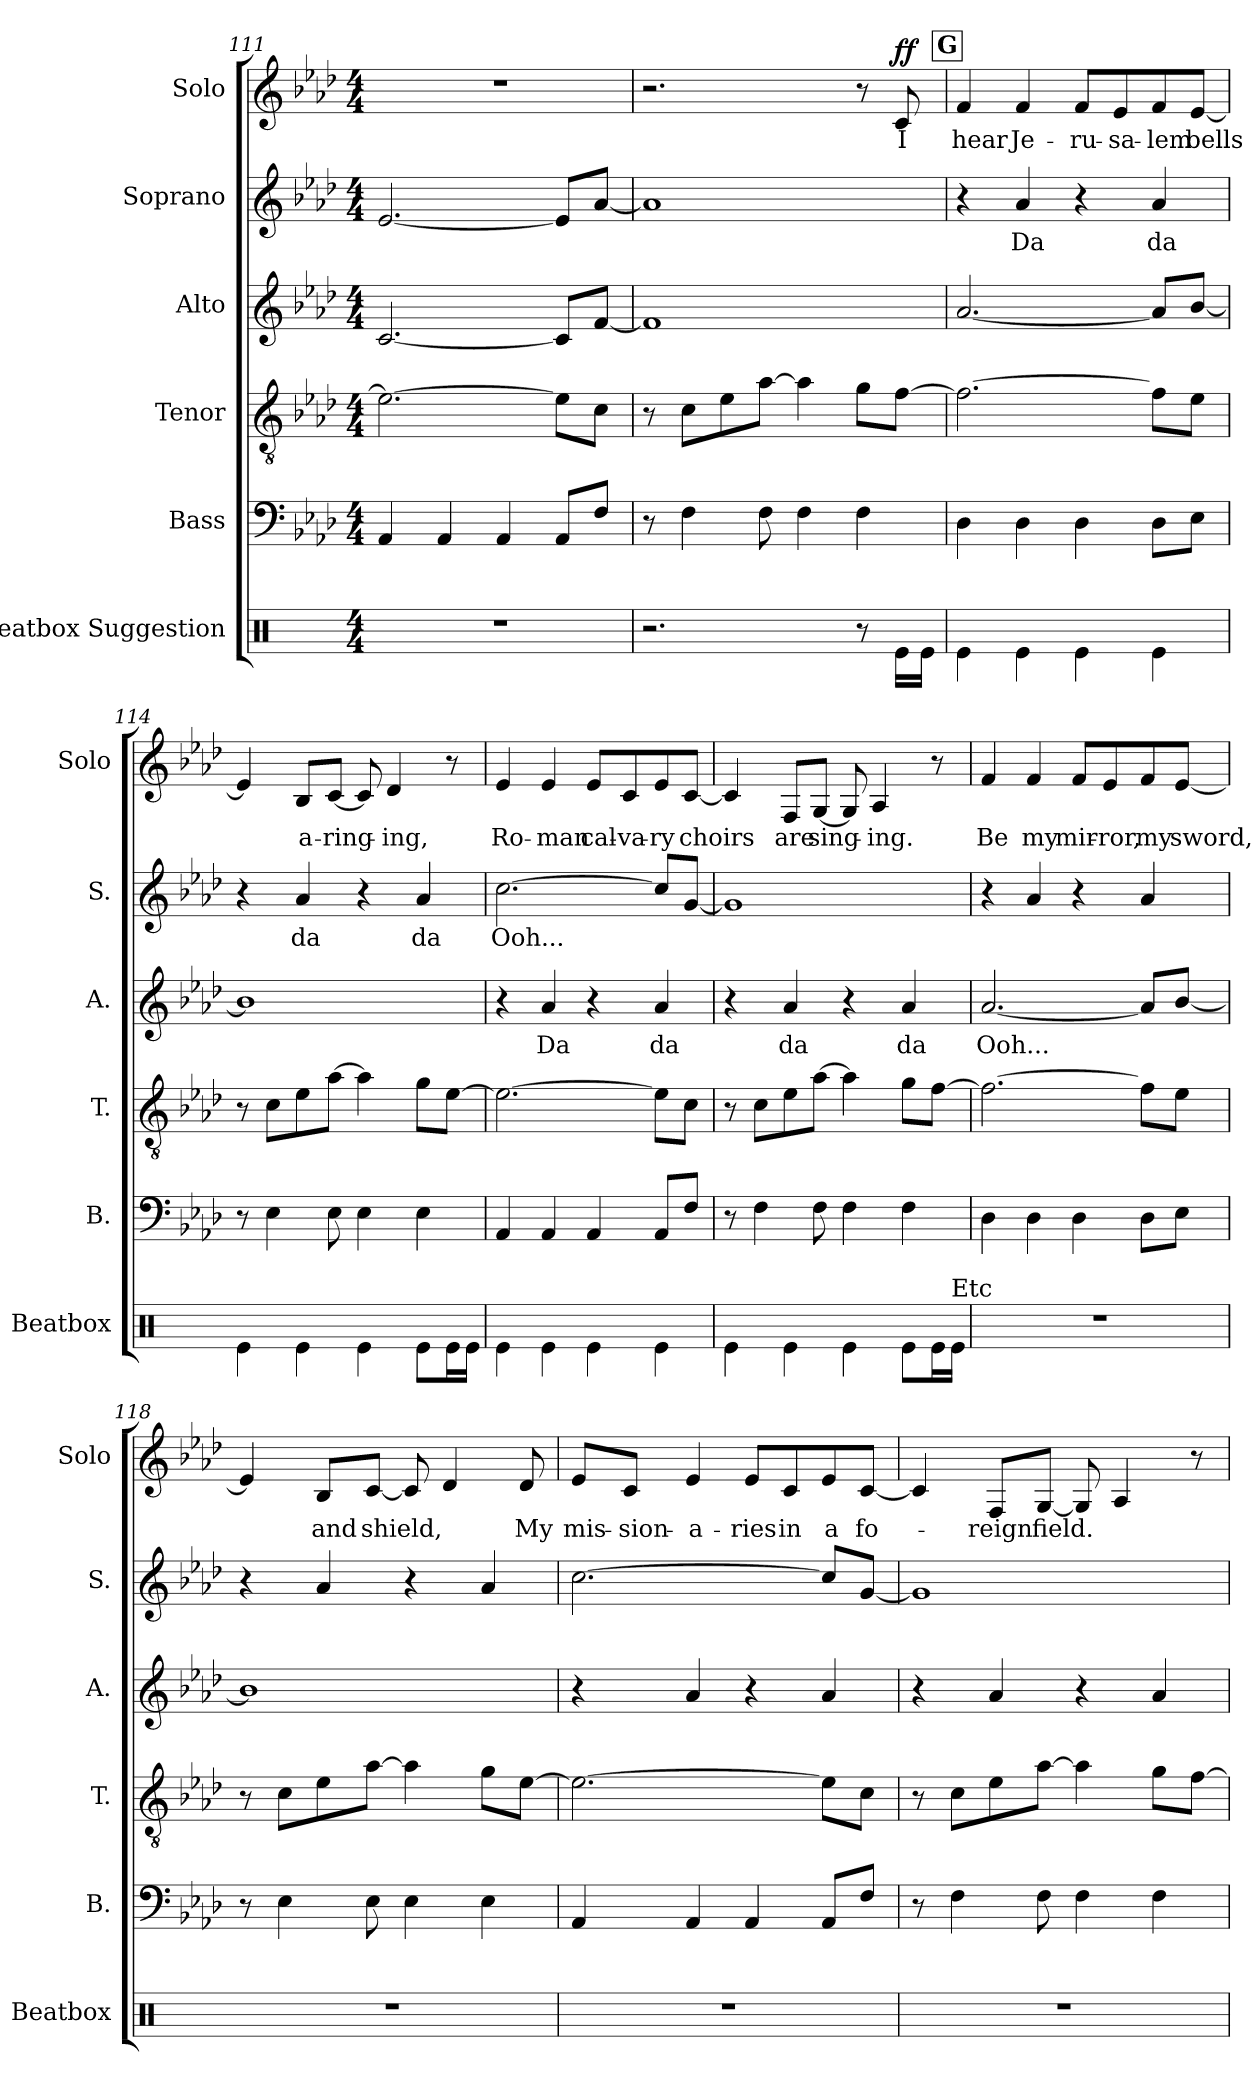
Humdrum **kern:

**kern	**kern	**kern	**kern	**text	**kern	**text	**kern	**text	**dynam
*part6	*part5	*part4	*part3	*part3	*part2	*part2	*part1	*part1	*part1
*staff6	*staff5	*staff4	*staff3	*staff3	*staff2	*staff2	*staff1	*staff1	*staff1
*I"Beatbox Suggestion	*I"Bass	*I"Tenor	*I"Alto	*	*I"Soprano	*	*I"Solo	*	*
*I'Beatbox	*I'B.	*I'T.	*I'A.	*	*I'S.	*	*I'Solo	*	*
*clefX	*clefF4	*clefGv2	*clefG2	*	*clefG2	*	*clefG2	*	*
*k[]	*k[b-e-a-d-]	*k[b-e-a-d-]	*k[b-e-a-d-]	*	*k[b-e-a-d-]	*	*k[b-e-a-d-]	*	*
*M4/4	*M4/4	*M4/4	*M4/4	*	*M4/4	*	*M4/4	*	*
=111	=111	=111	=111	=111	=111	=111	=111	=111	=111
1r	4AA-/	2.e-\_	[2.c/	.	[2.e-/	.	1r	.	.
.	4AA-/	.	.	.	.	.	.	.	.
.	4AA-/	.	.	.	.	.	.	.	.
.	8AA-/L	8e-\L]	8c/L]	.	8e-/L]	.	.	.	.
.	8F/J	8c\J	[8f/J	.	[8a-/J	.	.	.	.
=112	=112	=112	=112	=112	=112	=112	=112	=112	=112
2.r	8r	8r	1f]	.	1a-]	.	2.r	.	.
.	4F\	8c\L	.	.	.	.	.	.	.
.	.	8e-\	.	.	.	.	.	.	.
.	8F\	[8a-\J	.	.	.	.	.	.	.
.	4F\	4a-\]	.	.	.	.	.	.	.
8r	4F\	8g\L	.	.	.	.	8r	.	.
!	!	!	!	!	!	!	!	!	!LO:DY:a
16Re\LL	.	[8f\J	.	.	.	.	8c/	I	ff
16Re\JJ	.	.	.	.	.	.	.	.	.
!!LO:REH:place=s1:a:B:fs=14:t=G
=113	=113	=113	=113	=113	=113	=113	=113	=113	=113
4Re\	4D-\	2.f\_	[2.a-/	.	4r	.	4f/	hear	.
4Re\	4D-\	.	.	.	4a-/	Da	4f/	Je-	.
4Re\	4D-\	.	.	.	4r	.	8f/L	ru-	.
.	.	.	.	.	.	.	8e-/	-sa-	.
4Re\	8D-\L	8f\L]	8a-/L]	.	4a-/	da	8f/	-lem	.
.	8E-\J	8e-\J	[8b-/J	.	.	.	[8e-/J	bells	.
=114	=114	=114	=114	=114	=114	=114	=114	=114	=114
4Re\	8r	8r	1b-]	.	4r	.	4e-/]	.	.
.	4E-\	8c\L	.	.	.	.	.	.	.
4Re\	.	8e-\	.	.	4a-/	da	8B-/L	a-	.
.	8E-\	[8a-\J	.	.	.	.	[8c/J	-ring-	.
4Re\	4E-\	4a-\]	.	.	4r	.	8c/]	.	.
.	.	.	.	.	.	.	4d-/	-ing,	.
8Re\L	4E-\	8g\L	.	.	4a-/	da	.	.	.
16Re\L	.	[8e-\J	.	.	.	.	8r	.	.
16Re\JJ	.	.	.	.	.	.	.	.	.
!!LO:LB:g=z
=115	=115	=115	=115	=115	=115	=115	=115	=115	=115
4Re\	4AA-/	2.e-\_	4r	.	[2.cc\	Ooh...	4e-/	Ro-	.
4Re\	4AA-/	.	4a-/	Da	.	.	4e-/	-man	.
4Re\	4AA-/	.	4r	.	.	.	8e-/L	cal-	.
.	.	.	.	.	.	.	8c/	-va-	.
4Re\	8AA-/L	8e-\L]	4a-/	da	8cc/L]	.	8e-/	-ry	.
.	8F/J	8c\J	.	.	[8g/J	.	[8c/J	choirs	.
=116	=116	=116	=116	=116	=116	=116	=116	=116	=116
4Re\	8r	8r	4r	.	1g]	.	4c/]	.	.
.	4F\	8c\L	.	.	.	.	.	.	.
4Re\	.	8e-\	4a-/	da	.	.	8F/L	are	.
.	8F\	[8a-\J	.	.	.	.	[8G/J	sing-	.
4Re\	4F\	4a-\]	4r	.	.	.	8G/]	.	.
.	.	.	.	.	.	.	4A-/	-ing.	.
8Re\L	4F\	8g\L	4a-/	da	.	.	.	.	.
16Re\L	.	[8f\J	.	.	.	.	8r	.	.
!LO:TX:a:t=Etc	!	!	!	!	!	!	!	!	!
16Re\JJ	.	.	.	.	.	.	.	.	.
=117	=117	=117	=117	=117	=117	=117	=117	=117	=117
1r	4D-\	2.f\_	[2.a-/	Ooh...	4r	.	4f/	Be	.
.	4D-\	.	.	.	4a-/	.	4f/	my	.
.	4D-\	.	.	.	4r	.	8f/L	mir-	.
.	.	.	.	.	.	.	8e-/	-ror,	.
.	8D-\L	8f\L]	8a-/L]	.	4a-/	.	8f/	my	.
.	8E-\J	8e-\J	[8b-/J	.	.	.	[8e-/J	sword,	.
=118	=118	=118	=118	=118	=118	=118	=118	=118	=118
1r	8r	8r	1b-]	.	4r	.	4e-/]	.	.
.	4E-\	8c\L	.	.	.	.	.	.	.
.	.	8e-\	.	.	4a-/	.	8B-/L	and	.
.	8E-\	[8a-\J	.	.	.	.	[8c/J	shield,	.
.	4E-\	4a-\]	.	.	4r	.	8c/]	.	.
.	.	.	.	.	.	.	4d-/	.	.
.	4E-\	8g\L	.	.	4a-/	.	.	.	.
.	.	[8e-\J	.	.	.	.	8d-/	My	.
!!LO:PB:g=z
=119	=119	=119	=119	=119	=119	=119	=119	=119	=119
1r	4AA-/	2.e-\_	4r	.	[2.cc\	.	8e-/L	mis-	.
.	.	.	.	.	.	.	8c/J	-sion-	.
.	4AA-/	.	4a-/	.	.	.	4e-/	-a-	.
.	4AA-/	.	4r	.	.	.	8e-/L	-ries	.
.	.	.	.	.	.	.	8c/	in	.
.	8AA-/L	8e-\L]	4a-/	.	8cc/L]	.	8e-/	a	.
.	8F/J	8c\J	.	.	[8g/J	.	[8c/J	fo-	.
=120	=120	=120	=120	=120	=120	=120	=120	=120	=120
1r	8r	8r	4r	.	1g]	.	4c/]	.	.
.	4F\	8c\L	.	.	.	.	.	.	.
.	.	8e-\	4a-/	.	.	.	8F/L	-reign	.
.	8F\	[8a-\J	.	.	.	.	[8G/J	field.	.
.	4F\	4a-\]	4r	.	.	.	8G/]	.	.
.	.	.	.	.	.	.	4A-/	.	.
.	4F\	8g\L	4a-/	.	.	.	.	.	.
.	.	[8f\J	.	.	.	.	8r	.	.
=	=	=	=	=	=	=	=	=	=
*-	*-	*-	*-	*-	*-	*-	*-	*-	*-
